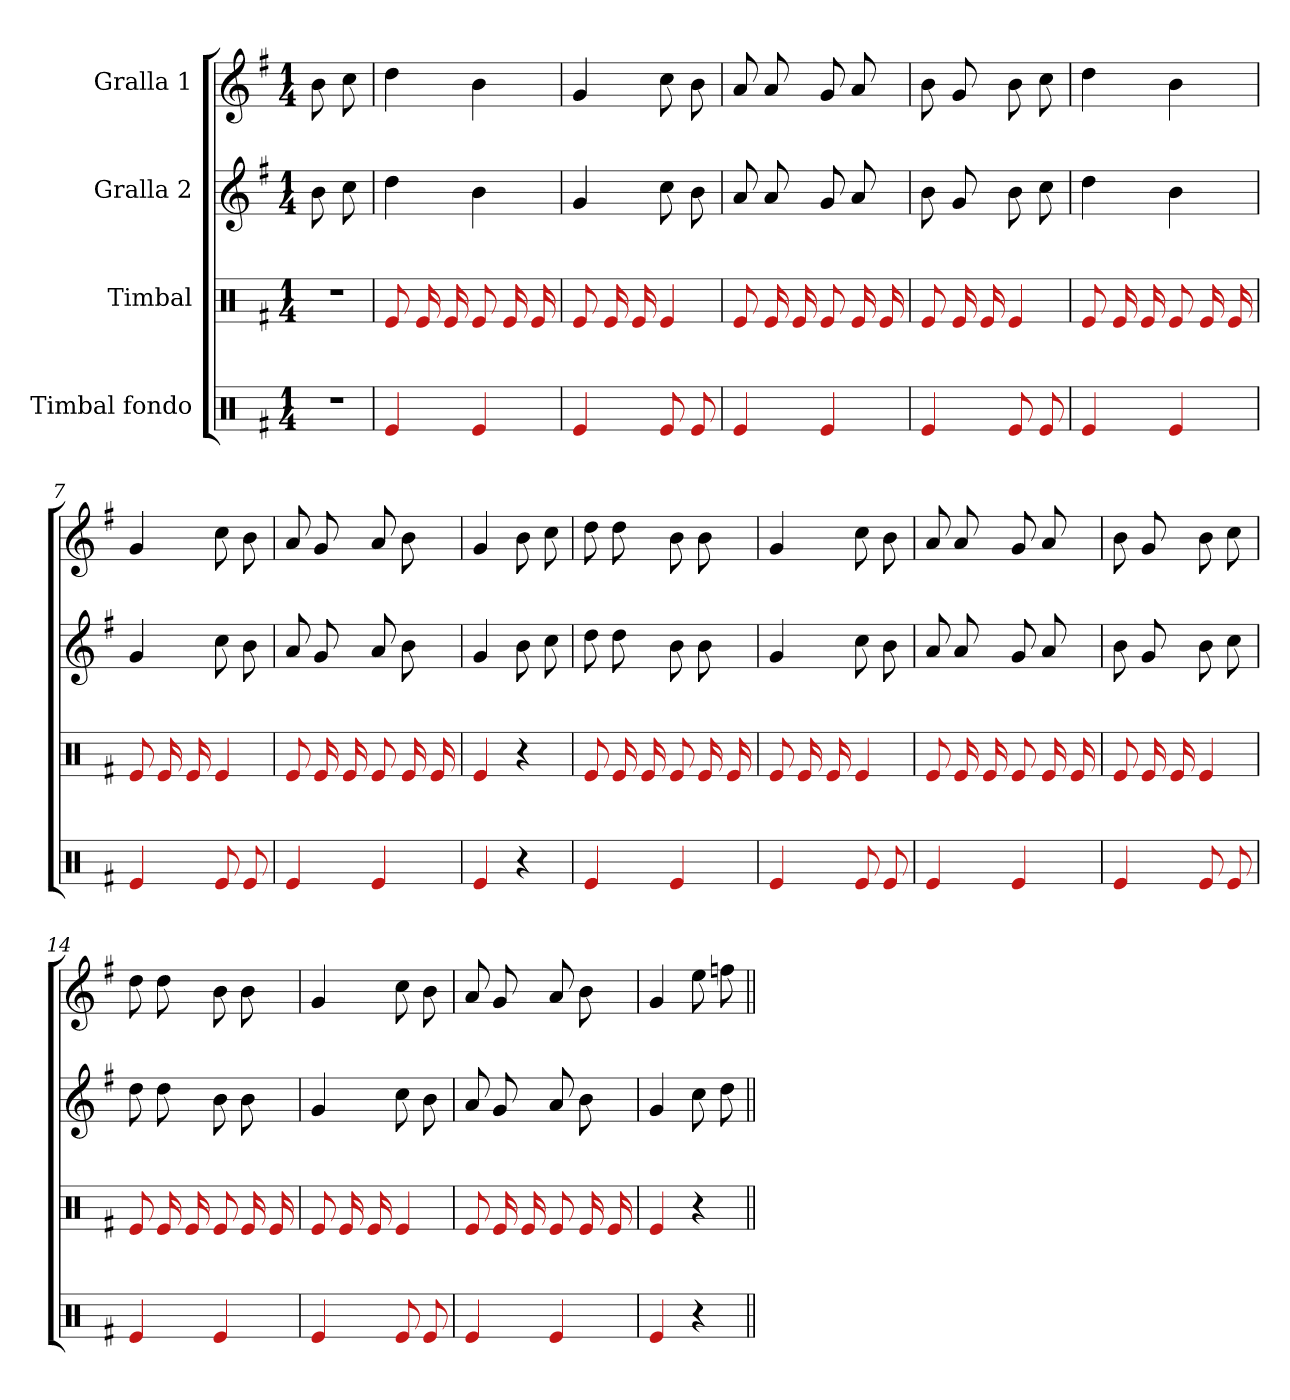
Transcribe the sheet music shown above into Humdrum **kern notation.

**kern	**kern	**kern	**kern
*part4	*part3	*part2	*part1
*staff4	*staff3	*staff2	*staff1
*I"Timbal fondo	*I"Timbal	*I"Gralla 2	*I"Gralla 1
*clefX	*clefX	*clefG2	*clefG2
*k[f#]	*k[f#]	*k[f#]	*k[f#]
*M1/4	*M1/4	*M1/4	*M1/4
=1	=1	=1	=1
4r	4r	8b	8b
.	.	8cc	8cc
=2	=2	=2	=2
4e	8e	4dd	4dd
.	16e	.	.
.	16e	.	.
4e	8e	4b	4b
.	16e	.	.
.	16e	.	.
=3	=3	=3	=3
4e	8e	4g	4g
.	16e	.	.
.	16e	.	.
8e	4e	8cc	8cc
8e	.	8b	8b
=4	=4	=4	=4
4e	8e	8a	8a
.	16e	8a	8a
.	16e	.	.
4e	8e	8g	8g
.	16e	8a	8a
.	16e	.	.
=5	=5	=5	=5
4e	8e	8b	8b
.	16e	8g	8g
.	16e	.	.
8e	4e	8b	8b
8e	.	8cc	8cc
=6	=6	=6	=6
4e	8e	4dd	4dd
.	16e	.	.
.	16e	.	.
4e	8e	4b	4b
.	16e	.	.
.	16e	.	.
=7	=7	=7	=7
4e	8e	4g	4g
.	16e	.	.
.	16e	.	.
8e	4e	8cc	8cc
8e	.	8b	8b
=8	=8	=8	=8
4e	8e	8a	8a
.	16e	8g	8g
.	16e	.	.
4e	8e	8a	8a
.	16e	8b	8b
.	16e	.	.
=9	=9	=9	=9
4e	4e	4g	4g
4r	4r	8b	8b
.	.	8cc	8cc
=10	=10	=10	=10
4e	8e	8dd	8dd
.	16e	8dd	8dd
.	16e	.	.
4e	8e	8b	8b
.	16e	8b	8b
.	16e	.	.
=11	=11	=11	=11
4e	8e	4g	4g
.	16e	.	.
.	16e	.	.
8e	4e	8cc	8cc
8e	.	8b	8b
=12	=12	=12	=12
4e	8e	8a	8a
.	16e	8a	8a
.	16e	.	.
4e	8e	8g	8g
.	16e	8a	8a
.	16e	.	.
=13	=13	=13	=13
4e	8e	8b	8b
.	16e	8g	8g
.	16e	.	.
8e	4e	8b	8b
8e	.	8cc	8cc
=14	=14	=14	=14
4e	8e	8dd	8dd
.	16e	8dd	8dd
.	16e	.	.
4e	8e	8b	8b
.	16e	8b	8b
.	16e	.	.
=15	=15	=15	=15
4e	8e	4g	4g
.	16e	.	.
.	16e	.	.
8e	4e	8cc	8cc
8e	.	8b	8b
=16	=16	=16	=16
4e	8e	8a	8a
.	16e	8g	8g
.	16e	.	.
4e	8e	8a	8a
.	16e	8b	8b
.	16e	.	.
=17	=17	=17	=17
4e	4e	4g	4g
4r	4r	8cc	8ee
.	.	8dd	8ff
=||	=||	=||	=||
*-	*-	*-	*-
